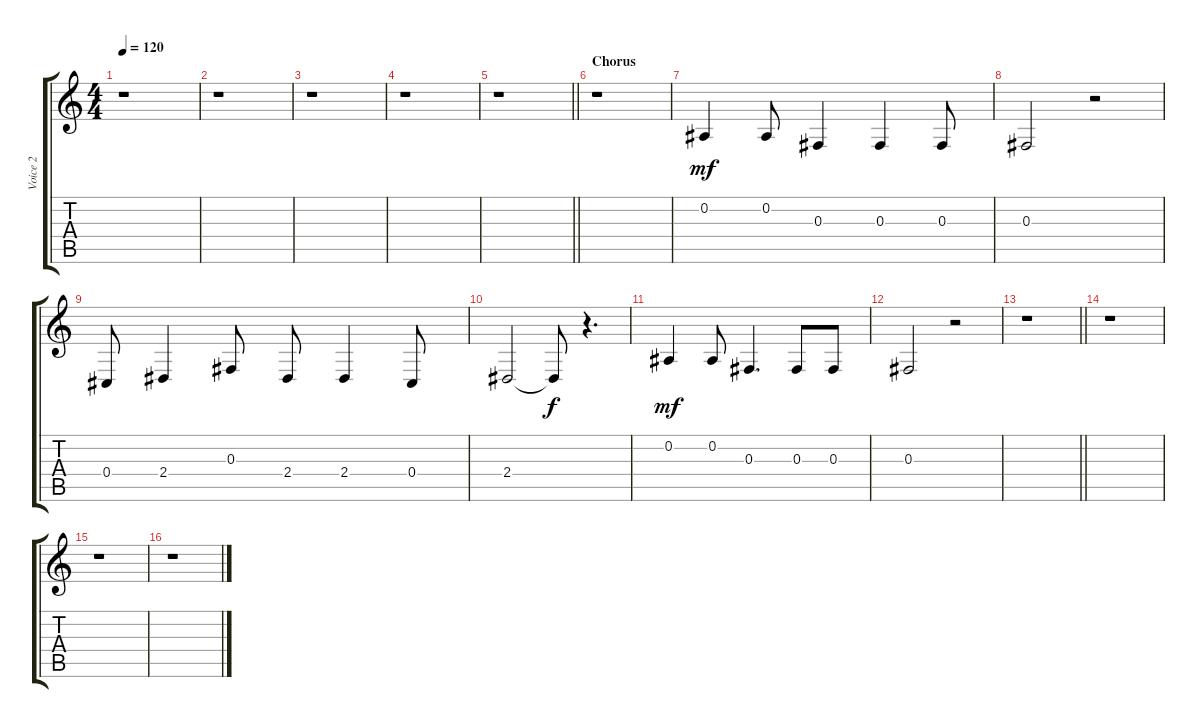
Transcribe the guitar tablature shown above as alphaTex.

\track ("Voice 2" "Voice 2") {instrument tenorsax}
\staff {score tabs}
\tuning (Eb4 Bb3 Gb3 Db3 Ab2 Eb2) {hide}
\ts (4 4)
\tempo 120
\clef g2
\ks c
r.1{dy mf} |
r.1 |
r.1 |
r.1 |
\barLineRight lightlight
r.1 |
\section ("" "Chorus")
r.1 |
0.2.4 0.2.8 0.3.4 0.3.4 0.3.8 |
0.3.2 r.2 |
0.4.8 2.4.4 0.3.8 2.4.8 2.4.4 0.4.8 |
2.4.2 2.4{t}.8{dy f} r.4{d} |
0.2.4{dy mf} 0.2.8 0.3.4{d} 0.3.8 0.3.8 |
0.3.2 r.2 |
\barLineRight lightlight
r.1 |
r.1 |
r.1 |
r.1
